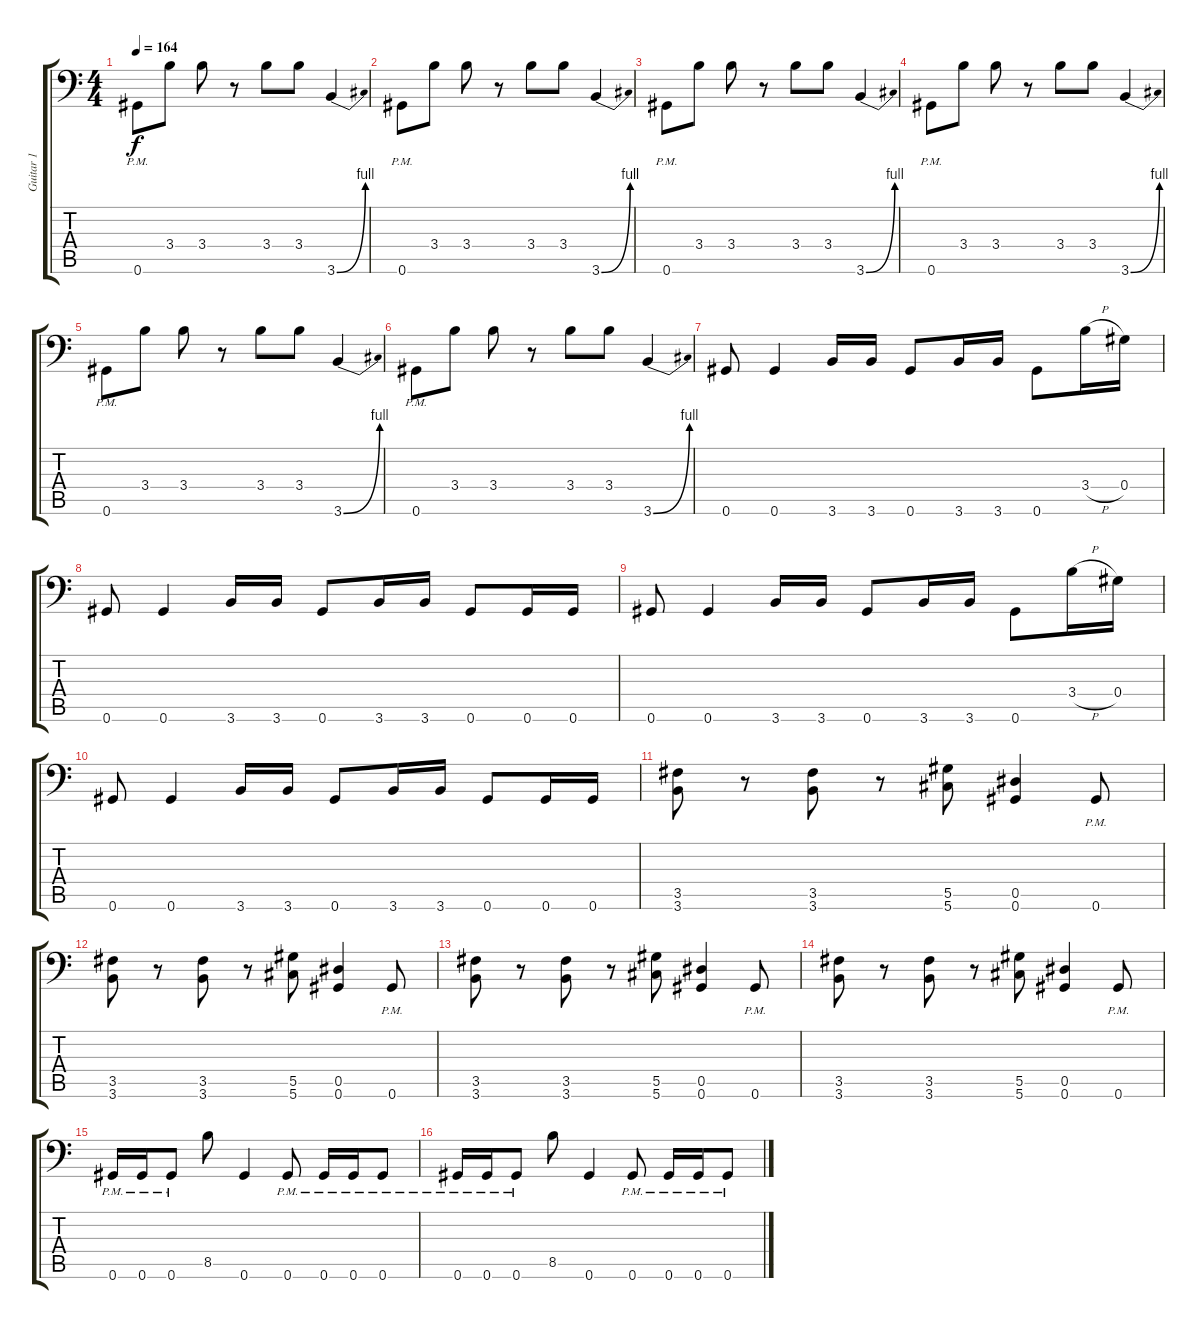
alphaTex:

\track ("Guitar 1" "Guitar 1") {instrument distortionguitar}
\staff {score tabs}
\tuning (Bb3 F3 Db3 Ab2 Eb2 Ab1) {hide}
\ts (4 4)
\tempo 164
\clef f4
\ks c
0.6{pm}.8{dy f} 3.4.8 3.4.8 r.8 3.4.8 3.4.8 3.6{be (bend 0 0 60 4)}.4 |
0.6{pm}.8 3.4.8 3.4.8 r.8 3.4.8 3.4.8 3.6{be (bend 0 0 60 4)}.4 |
0.6{pm}.8 3.4.8 3.4.8 r.8 3.4.8 3.4.8 3.6{be (bend 0 0 60 4)}.4 |
0.6{pm}.8 3.4.8 3.4.8 r.8 3.4.8 3.4.8 3.6{be (bend 0 0 60 4)}.4 |
0.6{pm}.8 3.4.8 3.4.8 r.8 3.4.8 3.4.8 3.6{be (bend 0 0 60 4)}.4 |
0.6{pm}.8 3.4.8 3.4.8 r.8 3.4.8 3.4.8 3.6{be (bend 0 0 60 4)}.4 |
0.6.8 0.6.4 3.6.16 3.6.16 0.6.8 3.6.16 3.6.16 0.6.8 3.4{h}.16 0.4.16 |
0.6.8 0.6.4 3.6.16 3.6.16 0.6.8 3.6.16 3.6.16 0.6.8 0.6.16 0.6.16 |
0.6.8 0.6.4 3.6.16 3.6.16 0.6.8 3.6.16 3.6.16 0.6.8 3.4{h}.16 0.4.16 |
0.6.8 0.6.4 3.6.16 3.6.16 0.6.8 3.6.16 3.6.16 0.6.8 0.6.16 0.6.16 |
(3.5 3.6).8 r.8 (3.5 3.6).8 r.8 (5.5 5.6).8 (0.5 0.6).4 0.6{pm}.8 |
(3.5 3.6).8 r.8 (3.5 3.6).8 r.8 (5.5 5.6).8 (0.5 0.6).4 0.6{pm}.8 |
(3.5 3.6).8 r.8 (3.5 3.6).8 r.8 (5.5 5.6).8 (0.5 0.6).4 0.6{pm}.8 |
(3.5 3.6).8 r.8 (3.5 3.6).8 r.8 (5.5 5.6).8 (0.5 0.6).4 0.6{pm}.8 |
0.6{pm}.16 0.6{pm}.16 0.6{pm}.8 8.5.8 0.6.4 0.6{pm}.8 0.6{pm}.16 0.6{pm}.16 0.6{pm}.8 |
0.6{pm}.16 0.6{pm}.16 0.6{pm}.8 8.5.8 0.6.4 0.6{pm}.8 0.6{pm}.16 0.6{pm}.16 0.6{pm}.8
